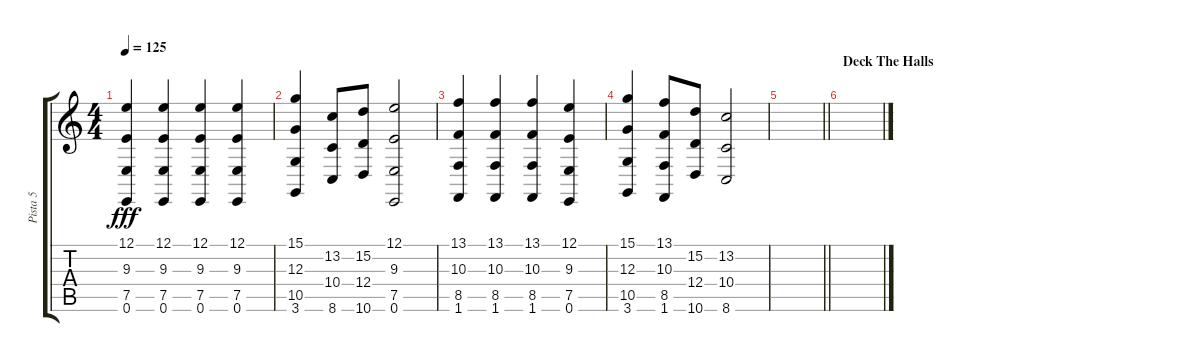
\track ("Pista 5" "Pista 5") {instrument harpsichord}
\staff {score tabs}
\tuning (E4 B3 G3 D3 A2 E2) {hide}
\ts (4 4)
\tempo 125
\clef g2
\ks c
(12.1 9.3 7.5 0.6).4{dy fff} (12.1 9.3 7.5 0.6).4 (12.1 9.3 7.5 0.6).4 (12.1 9.3 7.5 0.6).4 |
(15.1 12.3 10.5 3.6).4 (13.2 10.4 8.6).8 (15.2 12.4 10.6).8 (12.1 9.3 7.5 0.6).2 |
(13.1 10.3 8.5 1.6).4 (13.1 10.3 8.5 1.6).4 (13.1 10.3 8.5 1.6).4 (12.1 9.3 7.5 0.6).4 |
(15.1 12.3 10.5 3.6).4 (13.1 10.3 8.5 1.6).8 (15.2 12.4 10.6).8 (13.2 10.4 8.6).2 |
\barLineRight lightlight
|
\section ("" "Deck The Halls")
